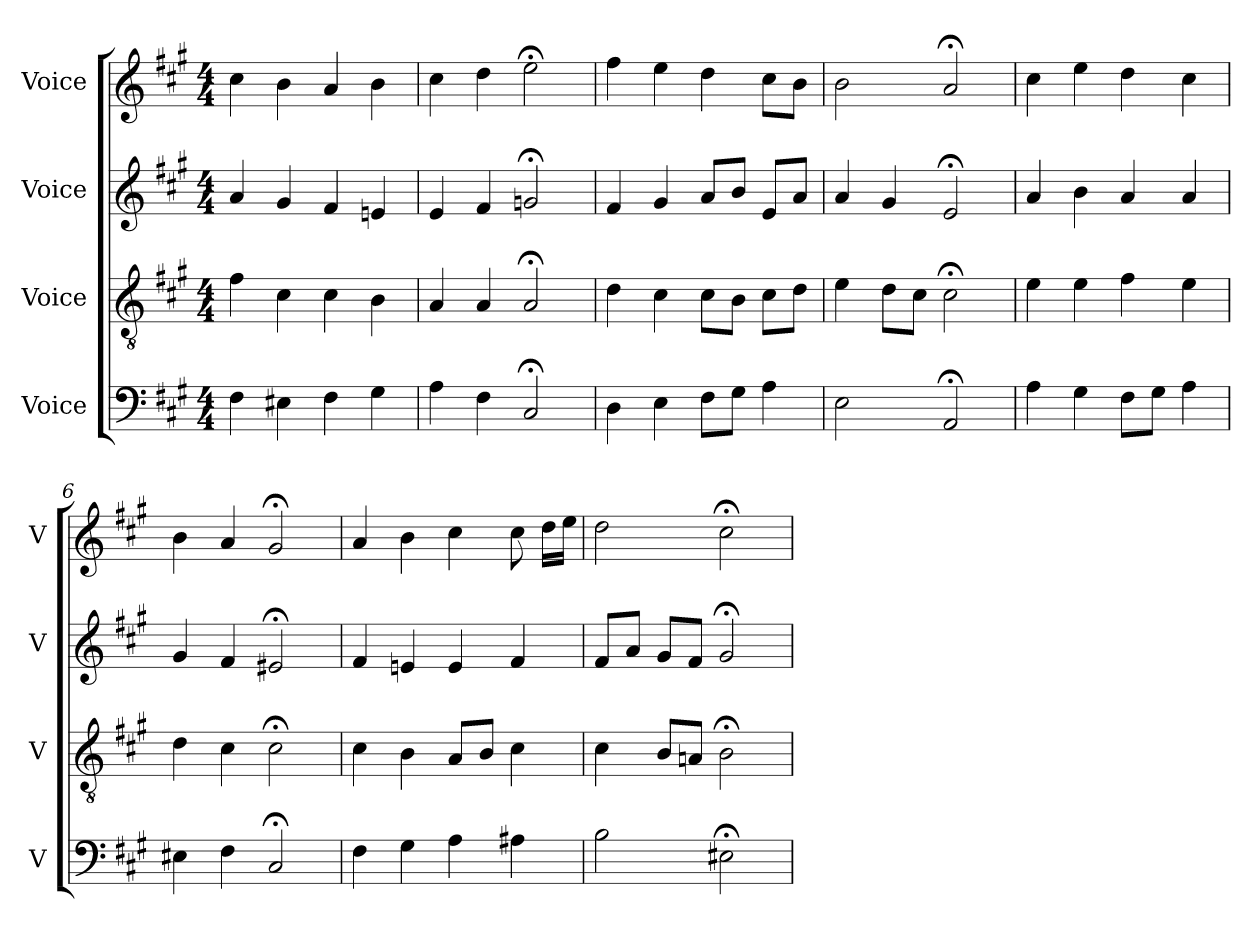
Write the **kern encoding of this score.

**kern	**kern	**kern	**kern
*part4	*part3	*part2	*part1
*staff4	*staff3	*staff2	*staff1
*I"Voice	*I"Voice	*I"Voice	*I"Voice
*I'V	*I'V	*I'V	*I'V
*clefF4	*clefGv2	*clefG2	*clefG2
*k[f#c#g#]	*k[f#c#g#]	*k[f#c#g#]	*k[f#c#g#]
*M4/4	*M4/4	*M4/4	*M4/4
*MM100	*MM100	*MM100	*MM100
=1	=1	=1	=1
4F#\	4f#\	4a/	4cc#\
4E#X\	4c#\	4g#/	4b\
4F#\	4c#\	4f#/	4a/
4G#\	4B\	4en/	4b\
=2	=2	=2	=2
4A\	4A/	4e/	4cc#\
4F#\	4A/	4f#/	4dd\
2C#;/	2A;/	2gn;/	2ee;\
=3	=3	=3	=3
4D\	4d\	4f#/	4ff#\
4E\	4c#\	4g#/	4ee\
8F#\L	8c#\L	8a/L	4dd\
8G#\J	8B\J	8b/J	.
4A\	8c#\L	8e/L	8cc#\L
.	8d\J	8a/J	8b\J
=4	=4	=4	=4
2E\	4e\	4a/	2b\
.	8d\L	4g#/	.
.	8c#\J	.	.
2AA;/	2c#;\	2e;/	2a;/
=5	=5	=5	=5
4A\	4e\	4a/	4cc#\
4G#\	4e\	4b\	4ee\
8F#\L	4f#\	4a/	4dd\
8G#\J	.	.	.
4A\	4e\	4a/	4cc#\
=6	=6	=6	=6
4E#X\	4d\	4g#/	4b\
4F#\	4c#\	4f#/	4a/
2C#;/	2c#;\	2e#X;/	2g#;/
=7	=7	=7	=7
4F#\	4c#\	4f#/	4a/
4G#\	4B\	4en/	4b\
4A\	8A/L	4e/	4cc#\
.	8B/J	.	.
4A#X\	4c#\	4f#/	8cc#\
.	.	.	16dd\LL
.	.	.	16ee\JJ
!!LO:LB:g=z
=8	=8	=8	=8
2B\	4c#\	8f#/L	2dd\
.	.	8a/J	.
.	8B/L	8g#/L	.
.	8An/J	8f#/J	.
2E#X;\	2B;\	2g#;/	2cc#;\
=	=	=	=
*-	*-	*-	*-
